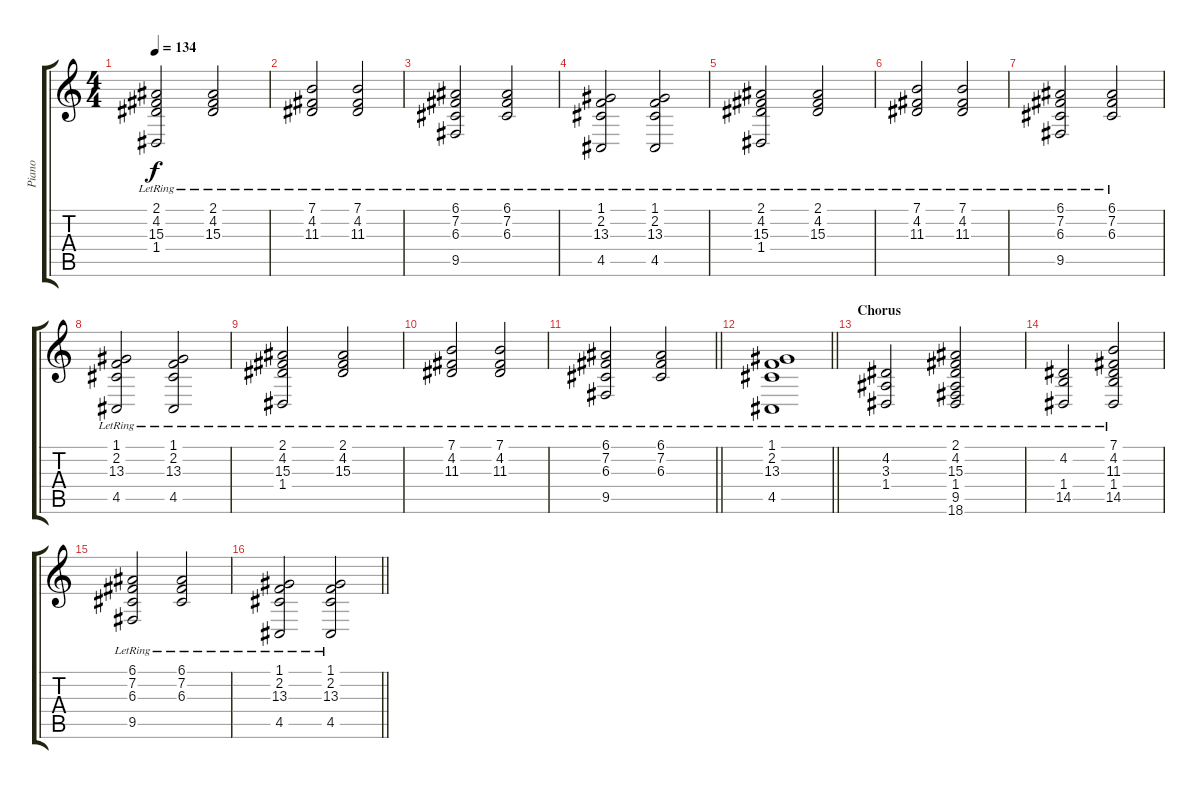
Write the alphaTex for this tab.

\track ("Piano" "Piano") {instrument acousticgrandpiano}
\staff {score tabs}
\tuning (E4 B3 G3 D3 A2 E2) {hide}
\ts (4 4)
\tempo 134
\clef g2
\ks c
(2.1{lr} 4.2{lr} 15.3{lr} 1.4{lr}).2{dy f} (2.1{lr} 4.2{lr} 15.3{lr}).2 |
(7.1{lr} 4.2{lr} 11.3{lr}).2 (7.1{lr} 4.2{lr} 11.3{lr}).2 |
(6.1{lr} 7.2{lr} 6.3{lr} 9.5{lr}).2 (6.1{lr} 7.2{lr} 6.3{lr}).2 |
(1.1{lr} 2.2{lr} 13.3{lr} 4.5{lr}).2 (1.1{lr} 2.2{lr} 13.3{lr} 4.5{lr}).2 |
(2.1{lr} 4.2{lr} 15.3{lr} 1.4{lr}).2 (2.1{lr} 4.2{lr} 15.3{lr}).2 |
(7.1{lr} 4.2{lr} 11.3{lr}).2 (7.1{lr} 4.2{lr} 11.3{lr}).2 |
(6.1{lr} 7.2{lr} 6.3{lr} 9.5{lr}).2 (6.1{lr} 7.2{lr} 6.3{lr}).2 |
(1.1{lr} 2.2{lr} 13.3{lr} 4.5{lr}).2 (1.1{lr} 2.2{lr} 13.3{lr} 4.5{lr}).2 |
(2.1{lr} 4.2{lr} 15.3{lr} 1.4{lr}).2 (2.1{lr} 4.2{lr} 15.3{lr}).2 |
(7.1{lr} 4.2{lr} 11.3{lr}).2 (7.1{lr} 4.2{lr} 11.3{lr}).2 |
\barLineRight lightlight
(6.1{lr} 7.2{lr} 6.3{lr} 9.5{lr}).2 (6.1{lr} 7.2{lr} 6.3{lr}).2 |
\barLineRight lightlight
(1.1{lr} 2.2{lr} 13.3{lr} 4.5{lr}).1 |
\section ("" "Chorus")
(4.2{lr} 3.3 1.4{lr}).2 (2.1{lr} 4.2{lr} 15.3{lr} 1.4 9.5 18.6).2 |
(4.2 1.4{lr} 14.5{lr}).2 (7.1{lr} 4.2{lr} 11.3{lr} 1.4 14.5).2 |
(6.1{lr} 7.2{lr} 6.3{lr} 9.5{lr}).2 (6.1{lr} 7.2{lr} 6.3{lr}).2 |
\barLineRight lightlight
(1.1{lr} 2.2{lr} 13.3{lr} 4.5{lr}).2 (1.1{lr} 2.2{lr} 13.3{lr} 4.5{lr}).2
